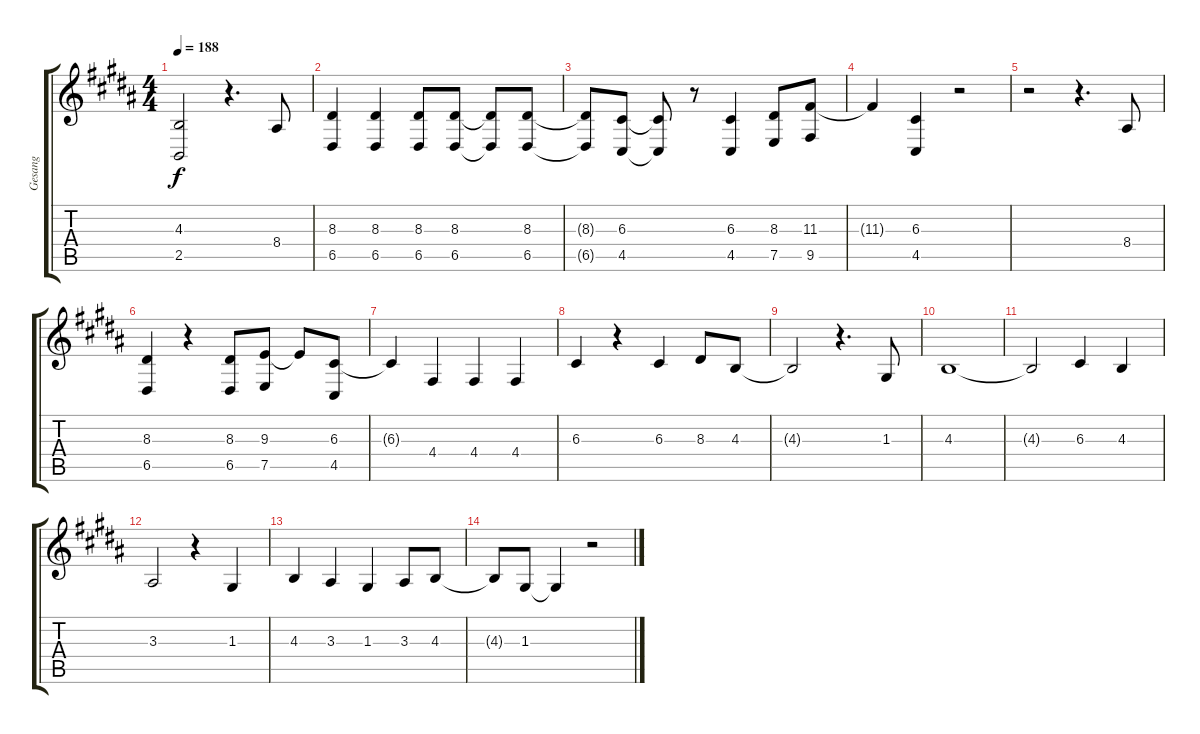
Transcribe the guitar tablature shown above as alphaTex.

\track ("Gesang" "Gesang") {instrument tenorsax}
\staff {score tabs}
\tuning (E4 B3 G3 D3 A2 E2) {hide}
\ts (4 4)
\tempo 188
\clef g2
\ks b
(4.3{t} 2.5{t}).2{dy f} r.4{d} 8.4.8 |
(8.3 6.5).4 (8.3 6.5).4 (8.3 6.5).8 (8.3 6.5).8 (8.3{t} 6.5{t}).8 (8.3 6.5).8 |
(8.3{t} 6.5{t}).8 (6.3 4.5).8 (6.3{t} 4.5{t}).8 r.8 (6.3 4.5).4 (8.3 7.5).8 (11.3 9.5).8 |
11.3{t}.4 (6.3 4.5).4 r.2 |
r.2 r.4{d} 8.4.8 |
(8.3 6.5).4 r.4 (8.3 6.5).8 (9.3 7.5).8 9.3{t}.8 (6.3 4.5).8 |
6.3{t}.4 4.4.4 4.4.4 4.4.4 |
6.3.4 r.4 6.3.4 8.3.8 4.3.8 |
4.3{t}.2 r.4{d} 1.3.8 |
4.3.1 |
4.3{t}.2 6.3.4 4.3.4 |
3.3.2 r.4 1.3.4 |
4.3.4 3.3.4 1.3.4 3.3.8 4.3.8 |
4.3{t}.8 1.3.8 1.3{t}.4 r.2
